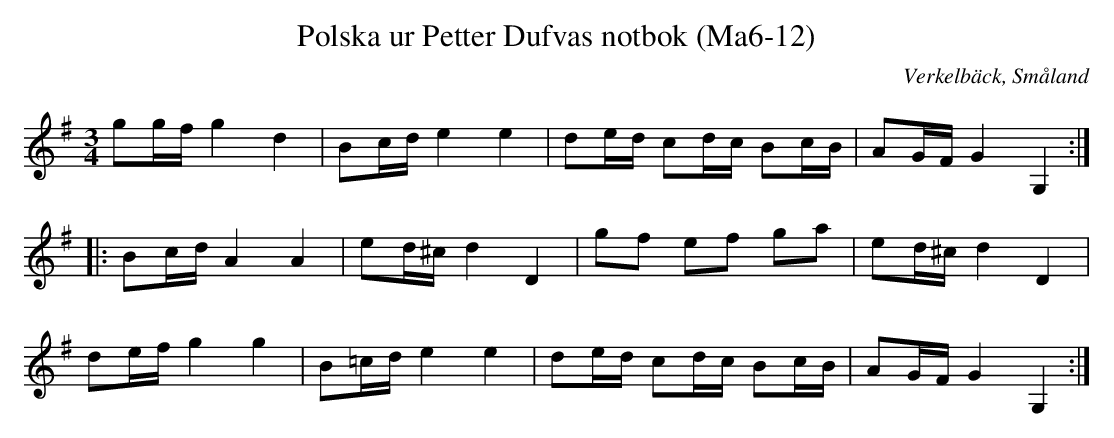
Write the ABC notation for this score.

X:1
T:Polska ur Petter Dufvas notbok (Ma6-12)
O:Verkelbäck, Småland
M:3/4
L:1/8
K:G
gg/f/ g2 d2|Bc/d/ e2 e2|de/d/ cd/c/ Bc/B/|AG/F/ G2 G,2:|
|:Bc/d/ A2 A2|ed/^c/ d2 D2|gf ef ga|ed/^c/ d2 D2|
de/f/ g2 g2|B=c/d/ e2 e2|de/d/ cd/c/ Bc/B/| AG/F/ G2 G,2:|
